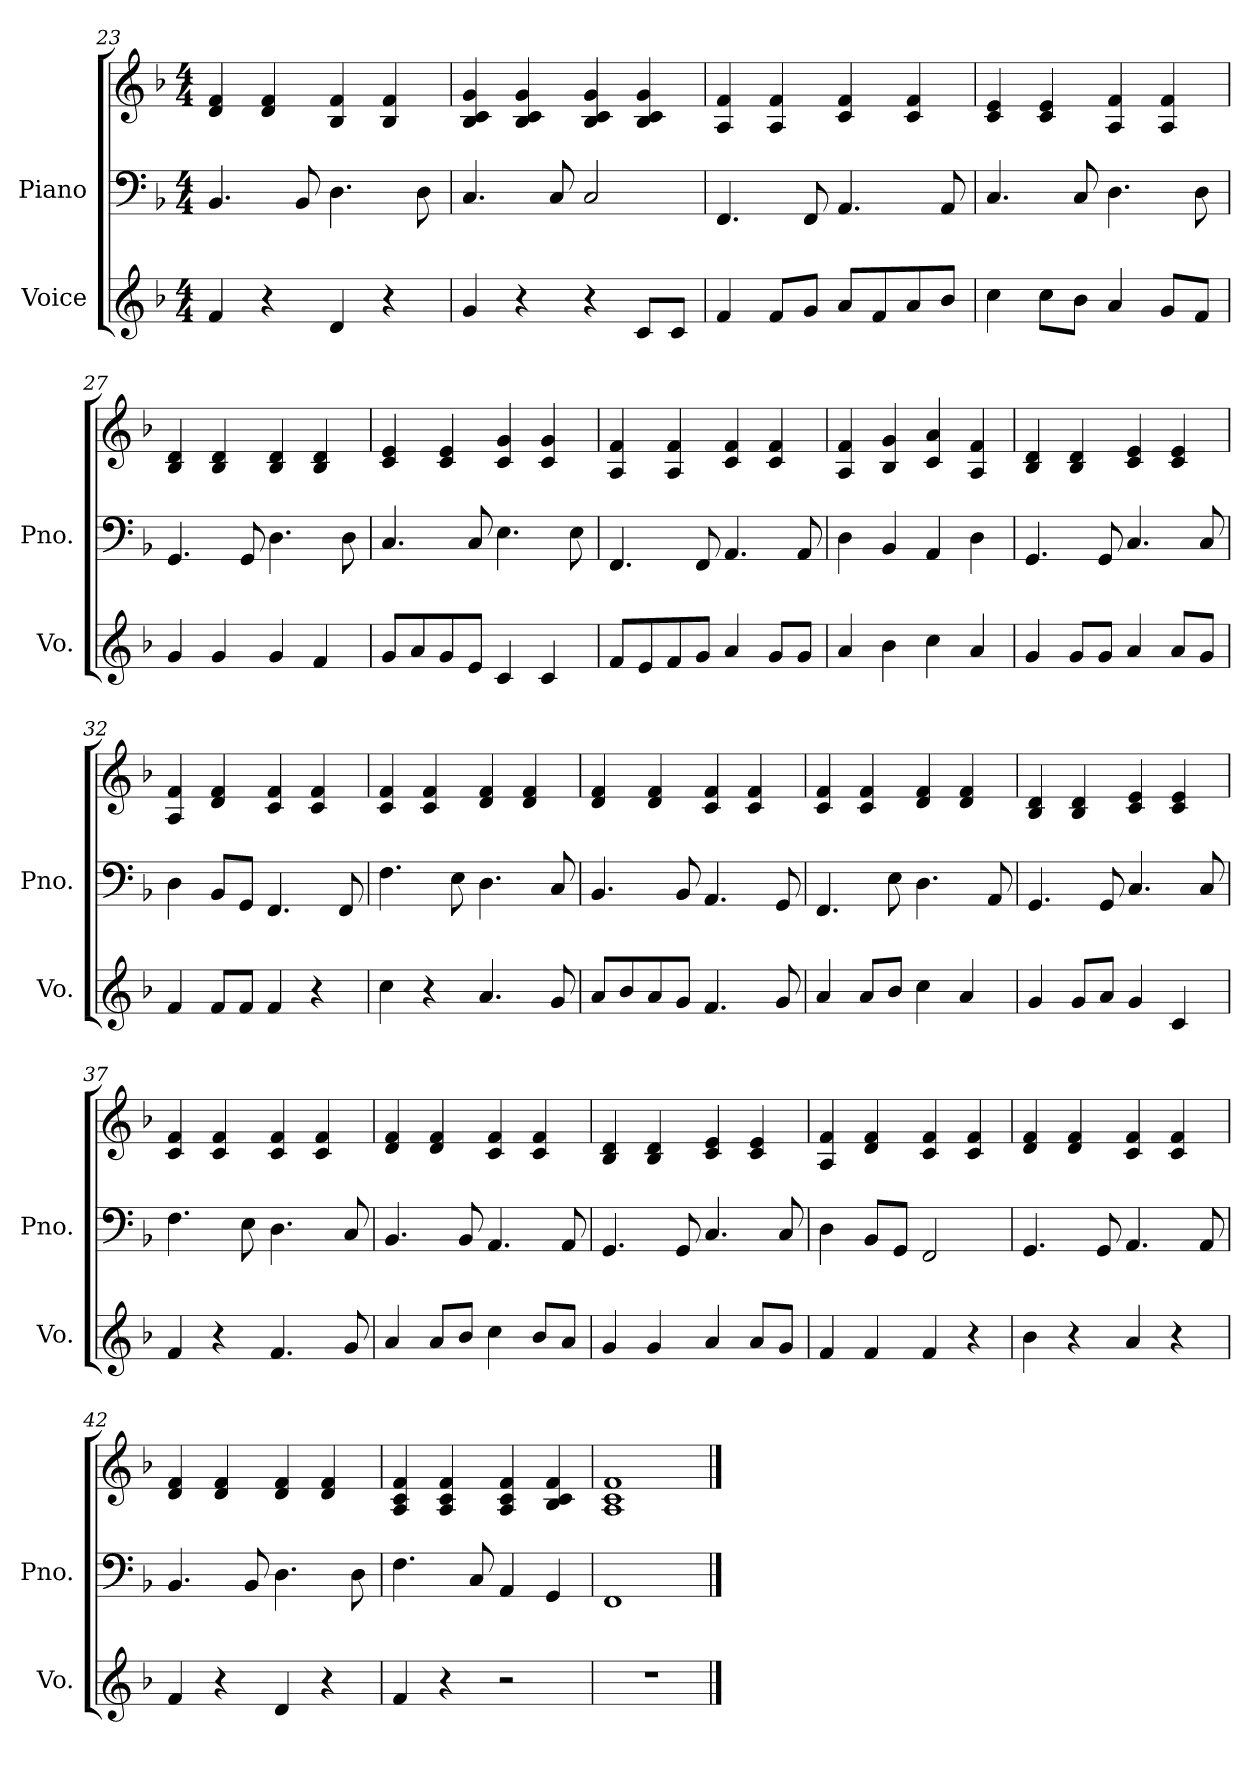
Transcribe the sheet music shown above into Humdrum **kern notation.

**kern	**kern	**kern
*part2	*part1	*part1
*staff3	*staff2	*staff1
*I"Voice	*I"Piano	*
*I'Vo.	*I'Pno.	*
*clefG2	*clefF4	*clefG2
*k[b-]	*k[b-]	*k[b-]
*M4/4	*M4/4	*M4/4
=23	=23	=23
4f/	4.BB-/	4d/ 4f/
4r	.	4d/ 4f/
.	8BB-/	.
4d/	4.D\	4B-/ 4f/
4r	.	4B-/ 4f/
.	8D\	.
=24	=24	=24
4g/	4.C/	4B-/ 4c/ 4g/
4r	.	4B-/ 4c/ 4g/
.	8C/	.
4r	2C/	4B-/ 4c/ 4g/
8c/L	.	4B-/ 4c/ 4g/
8c/J	.	.
=25	=25	=25
4f/	4.FF/	4A/ 4f/
8f/L	.	4A/ 4f/
8g/J	8FF/	.
8a/L	4.AA/	4c/ 4f/
8f/	.	.
8a/	.	4c/ 4f/
8b-/J	8AA/	.
=26	=26	=26
4cc\	4.C/	4c/ 4e/
8cc\L	.	4c/ 4e/
8b-\J	8C/	.
4a/	4.D\	4A/ 4f/
8g/L	.	4A/ 4f/
8f/J	8D\	.
=27	=27	=27
4g/	4.GG/	4B-/ 4d/
4g/	.	4B-/ 4d/
.	8GG/	.
4g/	4.D\	4B-/ 4d/
4f/	.	4B-/ 4d/
.	8D\	.
=28	=28	=28
8g/L	4.C/	4c/ 4e/
8a/	.	.
8g/	.	4c/ 4e/
8e/J	8C/	.
4c/	4.E\	4c/ 4g/
4c/	.	4c/ 4g/
.	8E\	.
=29	=29	=29
8f/L	4.FF/	4A/ 4f/
8e/	.	.
8f/	.	4A/ 4f/
8g/J	8FF/	.
4a/	4.AA/	4c/ 4f/
8g/L	.	4c/ 4f/
8g/J	8AA/	.
=30	=30	=30
4a/	4D\	4A/ 4f/
4b-\	4BB-/	4B-/ 4g/
4cc\	4AA/	4c/ 4a/
4a/	4D\	4A/ 4f/
=31	=31	=31
4g/	4.GG/	4B-/ 4d/
8g/L	.	4B-/ 4d/
8g/J	8GG/	.
4a/	4.C/	4c/ 4e/
8a/L	.	4c/ 4e/
8g/J	8C/	.
=32	=32	=32
4f/	4D\	4A/ 4f/
8f/L	8BB-/L	4d/ 4f/
8f/J	8GG/J	.
4f/	4.FF/	4c/ 4f/
4r	.	4c/ 4f/
.	8FF/	.
=33	=33	=33
4cc\	4.F\	4c/ 4f/
4r	.	4c/ 4f/
.	8E\	.
4.a/	4.D\	4d/ 4f/
.	.	4d/ 4f/
8g/	8C/	.
=34	=34	=34
8a/L	4.BB-/	4d/ 4f/
8b-/	.	.
8a/	.	4d/ 4f/
8g/J	8BB-/	.
4.f/	4.AA/	4c/ 4f/
.	.	4c/ 4f/
8g/	8GG/	.
=35	=35	=35
4a/	4.FF/	4c/ 4f/
8a/L	.	4c/ 4f/
8b-/J	8E\	.
4cc\	4.D\	4d/ 4f/
4a/	.	4d/ 4f/
.	8AA/	.
=36	=36	=36
4g/	4.GG/	4B-/ 4d/
8g/L	.	4B-/ 4d/
8a/J	8GG/	.
4g/	4.C/	4c/ 4e/
4c/	.	4c/ 4e/
.	8C/	.
=37	=37	=37
4f/	4.F\	4c/ 4f/
4r	.	4c/ 4f/
.	8E\	.
4.f/	4.D\	4c/ 4f/
.	.	4c/ 4f/
8g/	8C/	.
=38	=38	=38
4a/	4.BB-/	4d/ 4f/
8a/L	.	4d/ 4f/
8b-/J	8BB-/	.
4cc\	4.AA/	4c/ 4f/
8b-/L	.	4c/ 4f/
8a/J	8AA/	.
=39	=39	=39
4g/	4.GG/	4B-/ 4d/
4g/	.	4B-/ 4d/
.	8GG/	.
4a/	4.C/	4c/ 4e/
8a/L	.	4c/ 4e/
8g/J	8C/	.
=40	=40	=40
4f/	4D\	4A/ 4f/
4f/	8BB-/L	4d/ 4f/
.	8GG/J	.
4f/	2FF/	4c/ 4f/
4r	.	4c/ 4f/
=41	=41	=41
4b-\	4.GG/	4d/ 4f/
4r	.	4d/ 4f/
.	8GG/	.
4a/	4.AA/	4c/ 4f/
4r	.	4c/ 4f/
.	8AA/	.
=42	=42	=42
4f/	4.BB-/	4d/ 4f/
4r	.	4d/ 4f/
.	8BB-/	.
4d/	4.D\	4d/ 4f/
4r	.	4d/ 4f/
.	8D\	.
=43	=43	=43
4f/	4.F\	4A/ 4c/ 4f/
4r	.	4A/ 4c/ 4f/
.	8C/	.
2r	4AA/	4A/ 4c/ 4f/
.	4GG/	4B-/ 4c/ 4f/
=44	=44	=44
1r	1FF	1A 1c 1f
==	==	==
*-	*-	*-
